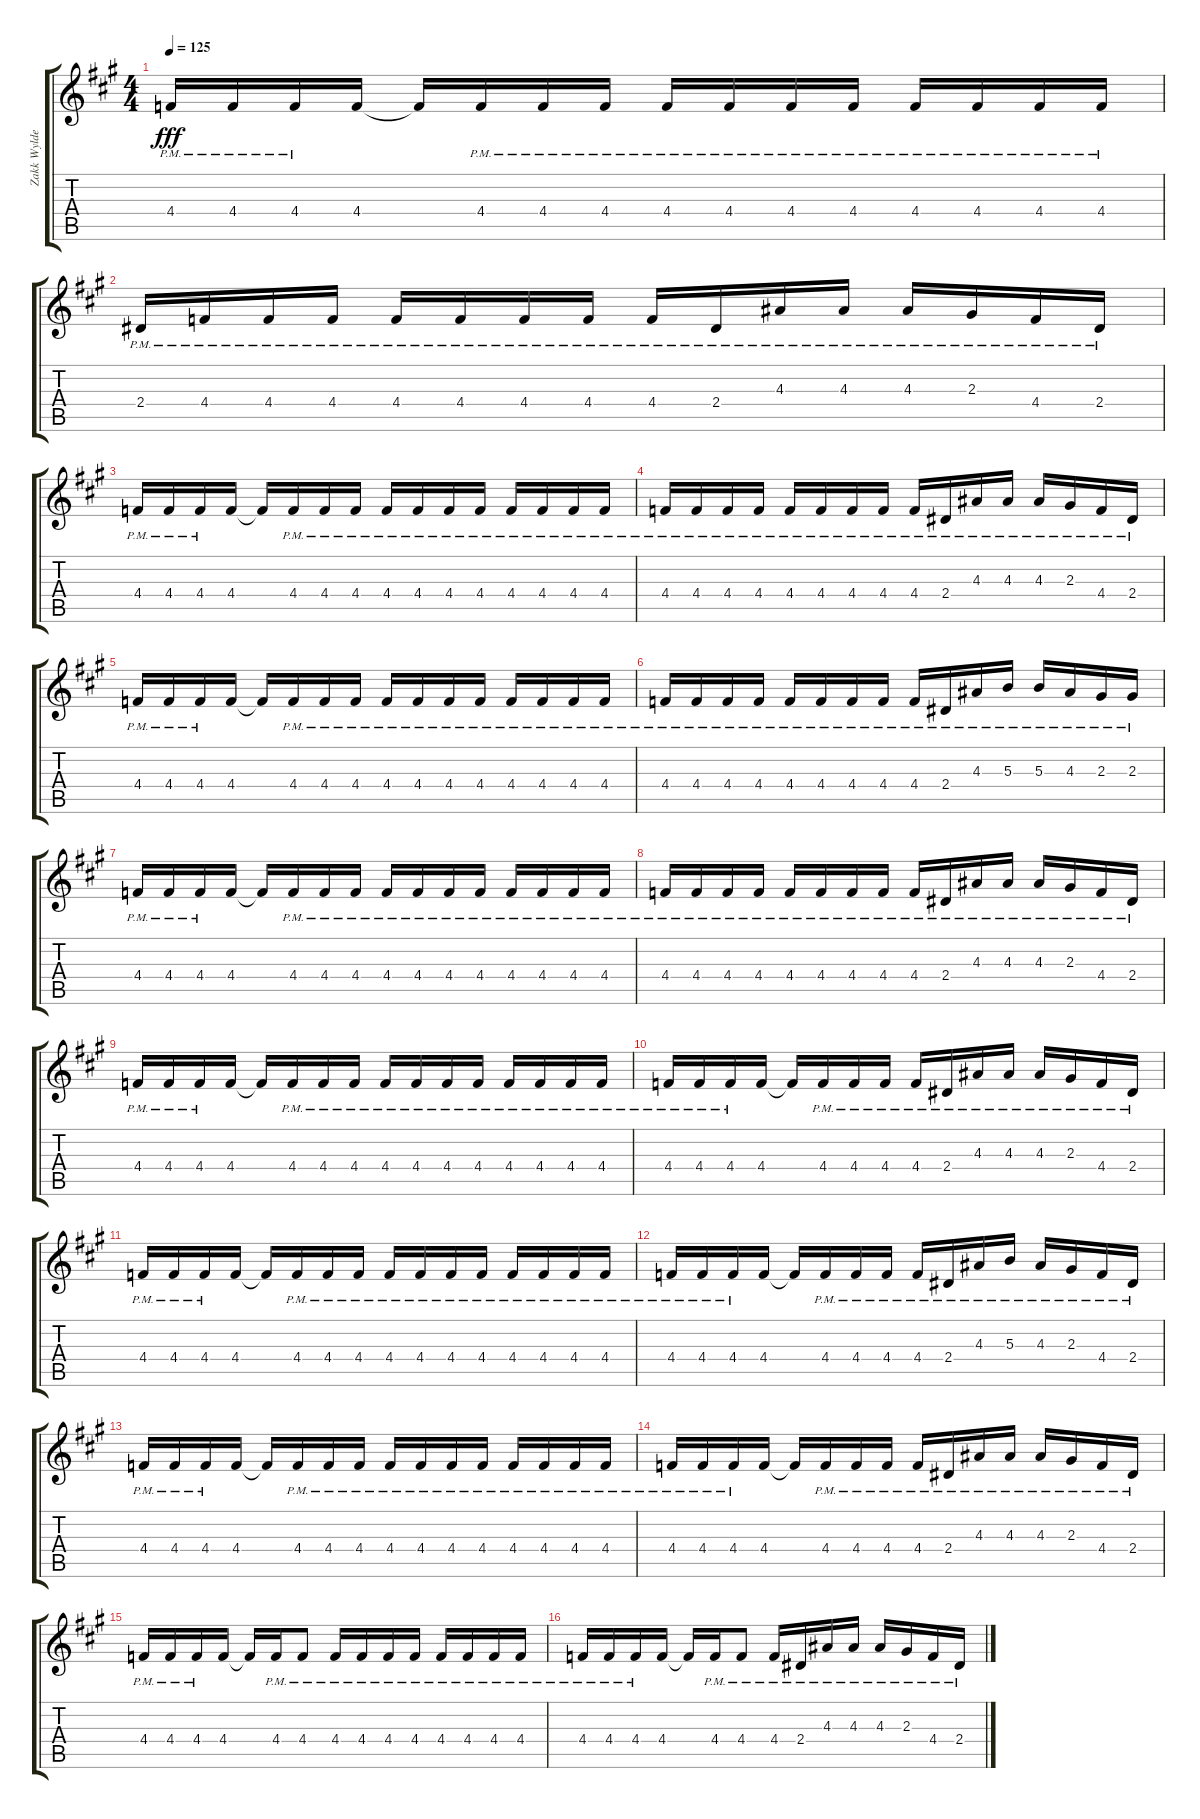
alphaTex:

\track ("Zakk Wylde - Lead Guitar II" "Zakk Wylde") {instrument distortionguitar}
\staff {score tabs}
\tuning (Eb4 Bb3 Gb3 Db3 Ab2 Eb2) {hide}
\ts (4 4)
\tempo 125
\clef g2
\ks a
4.4{pm}.16{dy fff} 4.4{pm}.16 4.4{pm}.16 4.4.16 4.4{t}.16 4.4{pm}.16 4.4{pm}.16 4.4{pm}.16 4.4{pm}.16 4.4{pm}.16 4.4{pm}.16 4.4{pm}.16 4.4{pm}.16 4.4{pm}.16 4.4{pm}.16 4.4{pm}.16 |
2.4{pm}.16 4.4{pm}.16 4.4{pm}.16 4.4{pm}.16 4.4{pm}.16 4.4{pm}.16 4.4{pm}.16 4.4{pm}.16 4.4{pm}.16 2.4{pm}.16 4.3{pm}.16 4.3{pm}.16 4.3{pm}.16 2.3{pm}.16 4.4{pm}.16 2.4{pm}.16 |
4.4{pm}.16 4.4{pm}.16 4.4{pm}.16 4.4.16 4.4{t}.16 4.4{pm}.16 4.4{pm}.16 4.4{pm}.16 4.4{pm}.16 4.4{pm}.16 4.4{pm}.16 4.4{pm}.16 4.4{pm}.16 4.4{pm}.16 4.4{pm}.16 4.4{pm}.16 |
4.4{pm}.16 4.4{pm}.16 4.4{pm}.16 4.4{pm}.16 4.4{pm}.16 4.4{pm}.16 4.4{pm}.16 4.4{pm}.16 4.4{pm}.16 2.4{pm}.16 4.3{pm}.16 4.3{pm}.16 4.3{pm}.16 2.3{pm}.16 4.4{pm}.16 2.4{pm}.16 |
4.4{pm}.16 4.4{pm}.16 4.4{pm}.16 4.4.16 4.4{t}.16 4.4{pm}.16 4.4{pm}.16 4.4{pm}.16 4.4{pm}.16 4.4{pm}.16 4.4{pm}.16 4.4{pm}.16 4.4{pm}.16 4.4{pm}.16 4.4{pm}.16 4.4{pm}.16 |
4.4{pm}.16 4.4{pm}.16 4.4{pm}.16 4.4{pm}.16 4.4{pm}.16 4.4{pm}.16 4.4{pm}.16 4.4{pm}.16 4.4{pm}.16 2.4{pm}.16 4.3{pm}.16 5.3{pm}.16 5.3{pm}.16 4.3{pm}.16 2.3{pm}.16 2.3{pm}.16 |
4.4{pm}.16 4.4{pm}.16 4.4{pm}.16 4.4.16 4.4{t}.16 4.4{pm}.16 4.4{pm}.16 4.4{pm}.16 4.4{pm}.16 4.4{pm}.16 4.4{pm}.16 4.4{pm}.16 4.4{pm}.16 4.4{pm}.16 4.4{pm}.16 4.4{pm}.16 |
4.4{pm}.16 4.4{pm}.16 4.4{pm}.16 4.4{pm}.16 4.4{pm}.16 4.4{pm}.16 4.4{pm}.16 4.4{pm}.16 4.4{pm}.16 2.4{pm}.16 4.3{pm}.16 4.3{pm}.16 4.3{pm}.16 2.3{pm}.16 4.4{pm}.16 2.4{pm}.16 |
4.4{pm}.16 4.4{pm}.16 4.4{pm}.16 4.4.16 4.4{t}.16 4.4{pm}.16 4.4{pm}.16 4.4{pm}.16 4.4{pm}.16 4.4{pm}.16 4.4{pm}.16 4.4{pm}.16 4.4{pm}.16 4.4{pm}.16 4.4{pm}.16 4.4{pm}.16 |
4.4{pm}.16 4.4{pm}.16 4.4{pm}.16 4.4.16 4.4{t}.16 4.4{pm}.16 4.4{pm}.16 4.4{pm}.16 4.4{pm}.16 2.4{pm}.16 4.3{pm}.16 4.3{pm}.16 4.3{pm}.16 2.3{pm}.16 4.4{pm}.16 2.4{pm}.16 |
4.4{pm}.16 4.4{pm}.16 4.4{pm}.16 4.4.16 4.4{t}.16 4.4{pm}.16 4.4{pm}.16 4.4{pm}.16 4.4{pm}.16 4.4{pm}.16 4.4{pm}.16 4.4{pm}.16 4.4{pm}.16 4.4{pm}.16 4.4{pm}.16 4.4{pm}.16 |
4.4{pm}.16 4.4{pm}.16 4.4{pm}.16 4.4.16 4.4{t}.16 4.4{pm}.16 4.4{pm}.16 4.4{pm}.16 4.4{pm}.16 2.4{pm}.16 4.3{pm}.16 5.3{pm}.16 4.3{pm}.16 2.3{pm}.16 4.4{pm}.16 2.4{pm}.16 |
4.4{pm}.16 4.4{pm}.16 4.4{pm}.16 4.4.16 4.4{t}.16 4.4{pm}.16 4.4{pm}.16 4.4{pm}.16 4.4{pm}.16 4.4{pm}.16 4.4{pm}.16 4.4{pm}.16 4.4{pm}.16 4.4{pm}.16 4.4{pm}.16 4.4{pm}.16 |
4.4{pm}.16 4.4{pm}.16 4.4{pm}.16 4.4.16 4.4{t}.16 4.4{pm}.16 4.4{pm}.16 4.4{pm}.16 4.4{pm}.16 2.4{pm}.16 4.3{pm}.16 4.3{pm}.16 4.3{pm}.16 2.3{pm}.16 4.4{pm}.16 2.4{pm}.16 |
4.4{pm}.16 4.4{pm}.16 4.4{pm}.16 4.4.16 4.4{t}.16 4.4{pm}.16 4.4{pm}.8 4.4{pm}.16 4.4{pm}.16 4.4{pm}.16 4.4{pm}.16 4.4{pm}.16 4.4{pm}.16 4.4{pm}.16 4.4{pm}.16 |
4.4{pm}.16 4.4{pm}.16 4.4{pm}.16 4.4.16 4.4{t}.16 4.4{pm}.16 4.4{pm}.8 4.4{pm}.16 2.4{pm}.16 4.3{pm}.16 4.3{pm}.16 4.3{pm}.16 2.3{pm}.16 4.4{pm}.16 2.4{pm}.16
